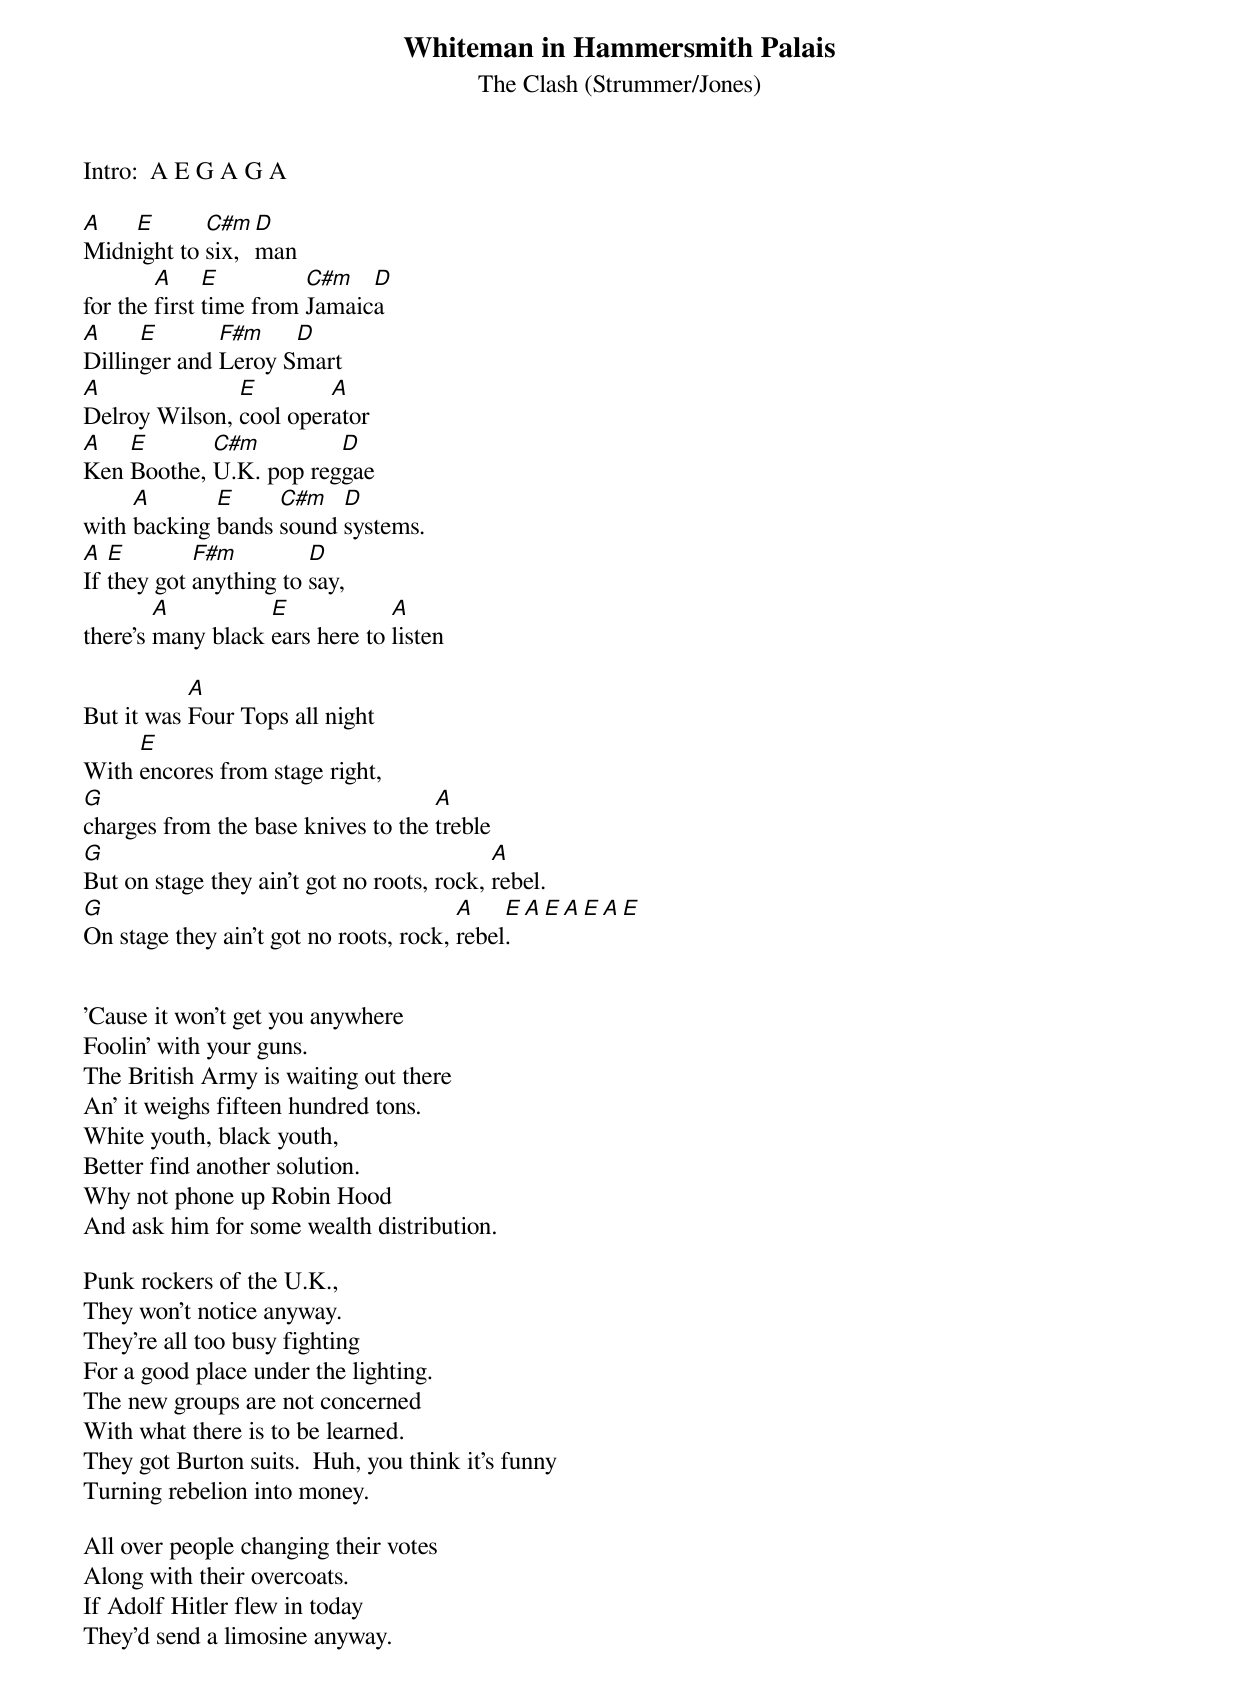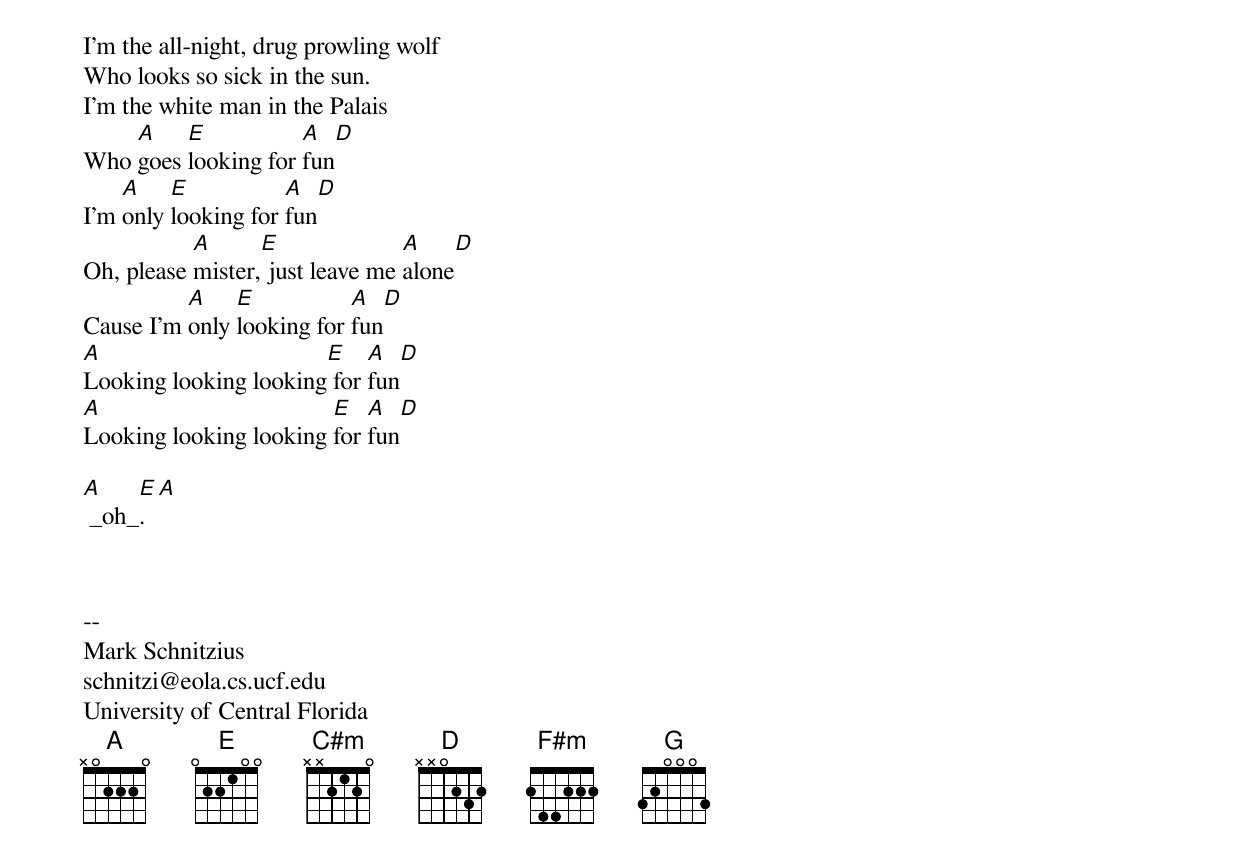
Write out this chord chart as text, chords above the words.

Whiteman in Hammersmith Palais
The Clash (Strummer/Jones)

Intro:  A E G A G A

A   E       C#m  D
Midnight to six, man
        A     E         C#m   D
for the first time from Jamaica
A     E       F#m    D
Dillinger and Leroy Smart
A              E        A
Delroy Wilson, cool operator
A   E       C#m         D
Ken Boothe, U.K. pop reggae
     A       E     C#m   D
with backing bands sound systems.
A  E        F#m         D
If they got anything to say,
        A          E            A
there's many black ears here to listen

           A
But it was Four Tops all night
     E
With encores from stage right,
G                                   A
charges from the base knives to the treble
G                                           A
But on stage they ain't got no roots, rock, rebel.
G                                       A    E A   E   A E   A  E
On stage they ain't got no roots, rock, rebel.


'Cause it won't get you anywhere
Foolin' with your guns.
The British Army is waiting out there
An' it weighs fifteen hundred tons.
White youth, black youth,
Better find another solution.
Why not phone up Robin Hood
And ask him for some wealth distribution.

Punk rockers of the U.K.,
They won't notice anyway.
They're all too busy fighting
For a good place under the lighting.
The new groups are not concerned
With what there is to be learned.
They got Burton suits.  Huh, you think it's funny
Turning rebelion into money.

All over people changing their votes
Along with their overcoats.
If Adolf Hitler flew in today
They'd send a limosine anyway.
I'm the all-night, drug prowling wolf
Who looks so sick in the sun.
I'm the white man in the Palais
    A    E           A   D
Who goes looking for fun
    A    E           A   D
I'm only looking for fun
           A      E              A     D
Oh, please mister, just leave me alone
          A    E           A    D
Cause I'm only looking for fun
A                      E    A   D
Looking looking looking for fun
A                       E   A   D
Looking looking looking for fun

A    E  A
 _oh_.



--
Mark Schnitzius
schnitzi@eola.cs.ucf.edu
University of Central Florida
